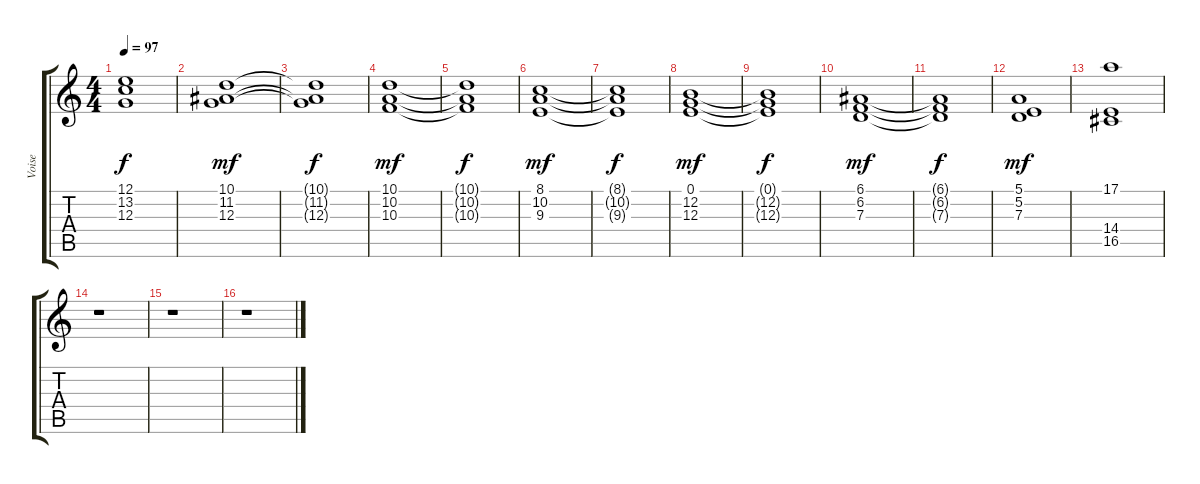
\track ("Voise" "Voise") {instrument voiceoohs}
\staff {score tabs}
\tuning (E4 B3 G3 D3 A2 E2) {hide}
\ts (4 4)
\tempo 97
\clef g2
\ks c
(12.1{t} 13.2{t} 12.3{t}).1{dy f} |
(10.1 11.2 12.3).1{dy mf} |
(10.1{t} 11.2{t} 12.3{t}).1{dy f} |
(10.1 10.2 10.3).1{dy mf} |
(10.1{t} 10.2{t} 10.3{t}).1{dy f} |
(8.1 10.2 9.3).1{dy mf} |
(8.1{t} 10.2{t} 9.3{t}).1{dy f} |
(0.1 12.2 12.3).1{dy mf} |
(0.1{t} 12.2{t} 12.3{t}).1{dy f} |
(6.1 6.2 7.3).1{dy mf} |
(6.1{t} 6.2{t} 7.3{t}).1{dy f} |
(5.1 5.2 7.3).1{dy mf} |
(17.1 14.4 16.5).1 |
r.1 |
r.1 |
r.1
